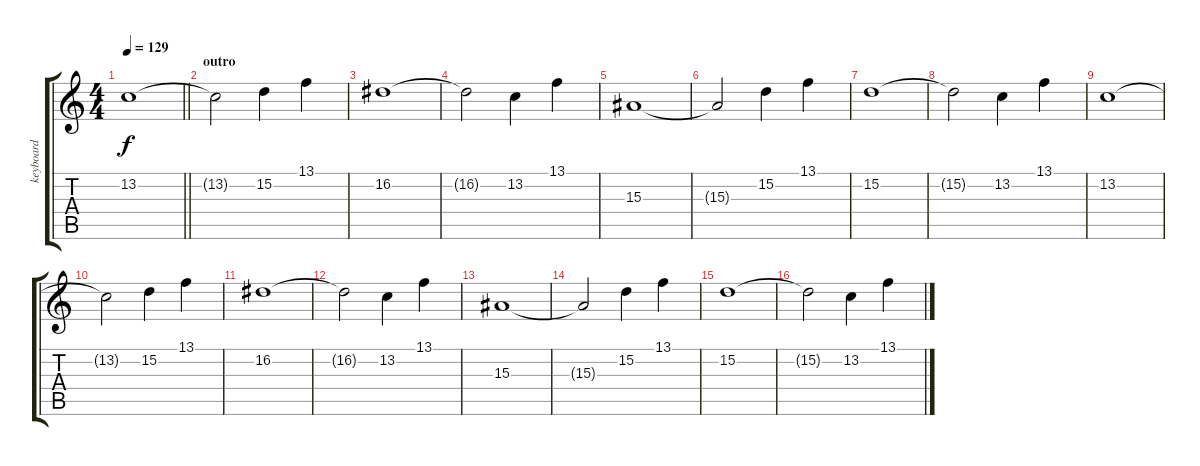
\track ("keyboard " "keyboard ") {instrument acousticgrandpiano}
\staff {score tabs}
\tuning (E4 B3 G3 D3 A2 E2) {hide}
\ts (4 4)
\tempo 129
\clef g2
\barLineRight lightlight
\ks c
13.2.1{dy f volume 3 instrument overdrivenguitar} |
\section ("" "outro")
13.2{t}.2 15.2.4 13.1.4 |
16.2.1 |
16.2{t}.2 13.2.4 13.1.4 |
15.3.1 |
15.3{t}.2 15.2.4 13.1.4 |
15.2.1 |
15.2{t}.2 13.2.4 13.1.4 |
13.2.1 |
13.2{t}.2 15.2.4 13.1.4 |
16.2.1 |
16.2{t}.2 13.2.4 13.1.4 |
15.3.1 |
15.3{t}.2 15.2.4 13.1.4 |
15.2.1 |
15.2{t}.2 13.2.4 13.1.4
